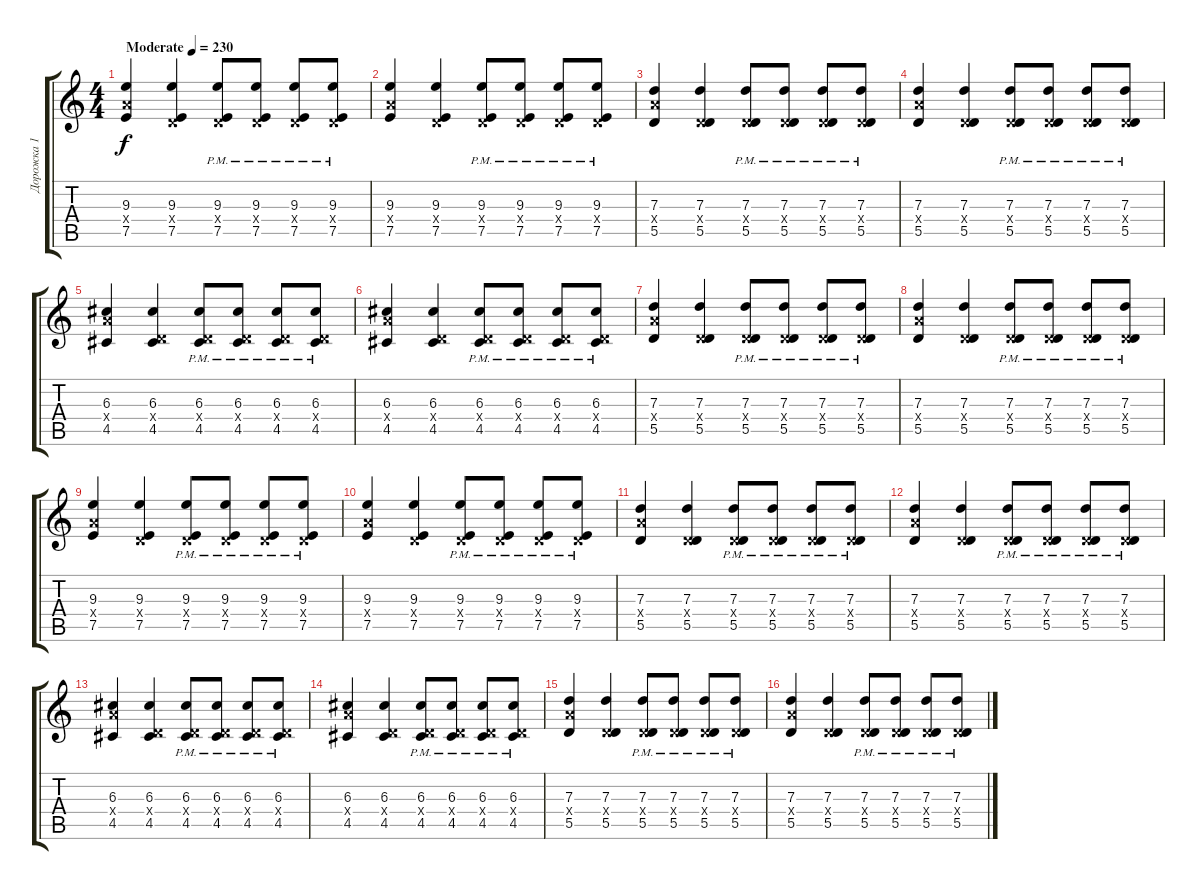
\track ("Дорожка 1" "Дорожка 1") {instrument distortionguitar}
\staff {score tabs}
\tuning (E4 B3 G3 D3 A2 D2) {hide}
\ts (4 4)
\tempo (230 "Moderate")
\clef g2
\ks c
(9.3 7.4{x} 7.5).4{dy f instrument distortionguitar} (9.3 0.4{x} 7.5).4 (9.3{pm} 0.4{x} 7.5{pm}).8 (9.3{pm} 0.4{x} 7.5{pm}).8 (9.3{pm} 0.4{x} 7.5{pm}).8 (9.3{pm} 0.4{x} 7.5{pm}).8 |
(9.3 7.4{x} 7.5).4 (9.3 0.4{x} 7.5).4 (9.3{pm} 0.4{x} 7.5{pm}).8 (9.3{pm} 0.4{x} 7.5{pm}).8 (9.3{pm} 0.4{x} 7.5{pm}).8 (9.3{pm} 0.4{x} 7.5{pm}).8 |
(7.3 7.4{x} 5.5).4 (7.3 0.4{x} 5.5).4 (7.3{pm} 0.4{x} 5.5{pm}).8 (7.3{pm} 0.4{x} 5.5{pm}).8 (7.3{pm} 0.4{x} 5.5{pm}).8 (7.3{pm} 0.4{x} 5.5{pm}).8 |
(7.3 7.4{x} 5.5).4 (7.3 0.4{x} 5.5).4 (7.3{pm} 0.4{x} 5.5{pm}).8 (7.3{pm} 0.4{x} 5.5{pm}).8 (7.3{pm} 0.4{x} 5.5{pm}).8 (7.3{pm} 0.4{x} 5.5{pm}).8 |
(6.3 7.4{x} 4.5).4 (6.3 0.4{x} 4.5).4 (6.3{pm} 0.4{x} 4.5{pm}).8 (6.3{pm} 0.4{x} 4.5{pm}).8 (6.3{pm} 0.4{x} 4.5{pm}).8 (6.3{pm} 0.4{x} 4.5{pm}).8 |
(6.3 7.4{x} 4.5).4 (6.3 0.4{x} 4.5).4 (6.3{pm} 0.4{x} 4.5{pm}).8 (6.3{pm} 0.4{x} 4.5{pm}).8 (6.3{pm} 0.4{x} 4.5{pm}).8 (6.3{pm} 0.4{x} 4.5{pm}).8 |
(7.3 7.4{x} 5.5).4 (7.3 0.4{x} 5.5).4 (7.3{pm} 0.4{x} 5.5{pm}).8 (7.3{pm} 0.4{x} 5.5{pm}).8 (7.3{pm} 0.4{x} 5.5{pm}).8 (7.3{pm} 0.4{x} 5.5{pm}).8 |
(7.3 7.4{x} 5.5).4 (7.3 0.4{x} 5.5).4 (7.3{pm} 0.4{x} 5.5{pm}).8 (7.3{pm} 0.4{x} 5.5{pm}).8 (7.3{pm} 0.4{x} 5.5{pm}).8 (7.3{pm} 0.4{x} 5.5{pm}).8 |
(9.3 7.4{x} 7.5).4 (9.3 0.4{x} 7.5).4 (9.3{pm} 0.4{x} 7.5{pm}).8 (9.3{pm} 0.4{x} 7.5{pm}).8 (9.3{pm} 0.4{x} 7.5{pm}).8 (9.3{pm} 0.4{x} 7.5{pm}).8 |
(9.3 7.4{x} 7.5).4 (9.3 0.4{x} 7.5).4 (9.3{pm} 0.4{x} 7.5{pm}).8 (9.3{pm} 0.4{x} 7.5{pm}).8 (9.3{pm} 0.4{x} 7.5{pm}).8 (9.3{pm} 0.4{x} 7.5{pm}).8 |
(7.3 7.4{x} 5.5).4 (7.3 0.4{x} 5.5).4 (7.3{pm} 0.4{x} 5.5{pm}).8 (7.3{pm} 0.4{x} 5.5{pm}).8 (7.3{pm} 0.4{x} 5.5{pm}).8 (7.3{pm} 0.4{x} 5.5{pm}).8 |
(7.3 7.4{x} 5.5).4 (7.3 0.4{x} 5.5).4 (7.3{pm} 0.4{x} 5.5{pm}).8 (7.3{pm} 0.4{x} 5.5{pm}).8 (7.3{pm} 0.4{x} 5.5{pm}).8 (7.3{pm} 0.4{x} 5.5{pm}).8 |
(6.3 7.4{x} 4.5).4 (6.3 0.4{x} 4.5).4 (6.3{pm} 0.4{x} 4.5{pm}).8 (6.3{pm} 0.4{x} 4.5{pm}).8 (6.3{pm} 0.4{x} 4.5{pm}).8 (6.3{pm} 0.4{x} 4.5{pm}).8 |
(6.3 7.4{x} 4.5).4 (6.3 0.4{x} 4.5).4 (6.3{pm} 0.4{x} 4.5{pm}).8 (6.3{pm} 0.4{x} 4.5{pm}).8 (6.3{pm} 0.4{x} 4.5{pm}).8 (6.3{pm} 0.4{x} 4.5{pm}).8 |
(7.3 7.4{x} 5.5).4 (7.3 0.4{x} 5.5).4 (7.3{pm} 0.4{x} 5.5{pm}).8 (7.3{pm} 0.4{x} 5.5{pm}).8 (7.3{pm} 0.4{x} 5.5{pm}).8 (7.3{pm} 0.4{x} 5.5{pm}).8 |
(7.3 7.4{x} 5.5).4 (7.3 0.4{x} 5.5).4 (7.3{pm} 0.4{x} 5.5{pm}).8 (7.3{pm} 0.4{x} 5.5{pm}).8 (7.3{pm} 0.4{x} 5.5{pm}).8 (7.3{pm} 0.4{x} 5.5{pm}).8
